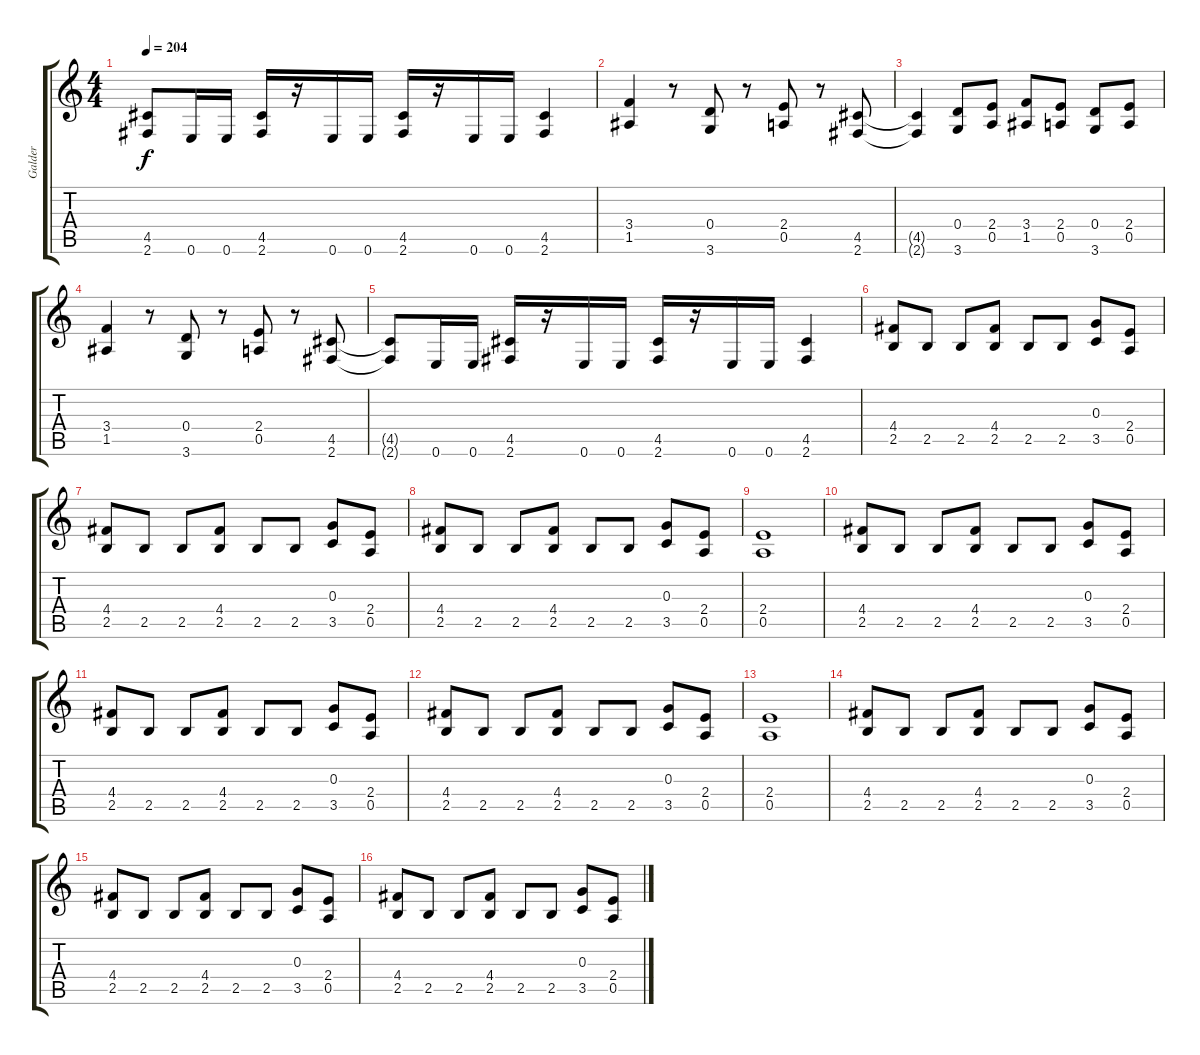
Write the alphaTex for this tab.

\track ("Galder" "Galder") {instrument overdrivenguitar}
\staff {score tabs}
\tuning (E4 B3 G3 D3 A2 E2) {hide}
\ts (4 4)
\tempo 204
\clef g2
\ks c
(4.5{t} 2.6{t}).8{dy f} 0.6.16 0.6.16 (4.5 2.6).16 r.16 0.6.16 0.6.16 (4.5 2.6).16 r.16 0.6.16 0.6.16 (4.5 2.6).4 |
(3.4 1.5).4 r.8 (0.4 3.6).8 r.8 (2.4 0.5).8 r.8 (4.5 2.6).8 |
(4.5{t} 2.6{t}).4 (0.4 3.6).8 (2.4 0.5).8 (3.4 1.5).8 (2.4 0.5).8 (0.4 3.6).8 (2.4 0.5).8 |
(3.4 1.5).4 r.8 (0.4 3.6).8 r.8 (2.4 0.5).8 r.8 (4.5 2.6).8 |
(4.5{t} 2.6{t}).8 0.6.16 0.6.16 (4.5 2.6).16 r.16 0.6.16 0.6.16 (4.5 2.6).16 r.16 0.6.16 0.6.16 (4.5 2.6).4 |
(4.4 2.5).8 2.5.8 2.5.8 (4.4 2.5).8 2.5.8 2.5.8 (0.3 3.5).8 (2.4 0.5).8 |
(4.4 2.5).8 2.5.8 2.5.8 (4.4 2.5).8 2.5.8 2.5.8 (0.3 3.5).8 (2.4 0.5).8 |
(4.4 2.5).8 2.5.8 2.5.8 (4.4 2.5).8 2.5.8 2.5.8 (0.3 3.5).8 (2.4 0.5).8 |
(2.4 0.5).1 |
(4.4 2.5).8 2.5.8 2.5.8 (4.4 2.5).8 2.5.8 2.5.8 (0.3 3.5).8 (2.4 0.5).8 |
(4.4 2.5).8 2.5.8 2.5.8 (4.4 2.5).8 2.5.8 2.5.8 (0.3 3.5).8 (2.4 0.5).8 |
(4.4 2.5).8 2.5.8 2.5.8 (4.4 2.5).8 2.5.8 2.5.8 (0.3 3.5).8 (2.4 0.5).8 |
(2.4 0.5).1 |
(4.4 2.5).8 2.5.8 2.5.8 (4.4 2.5).8 2.5.8 2.5.8 (0.3 3.5).8 (2.4 0.5).8 |
(4.4 2.5).8 2.5.8 2.5.8 (4.4 2.5).8 2.5.8 2.5.8 (0.3 3.5).8 (2.4 0.5).8 |
(4.4 2.5).8 2.5.8 2.5.8 (4.4 2.5).8 2.5.8 2.5.8 (0.3 3.5).8 (2.4 0.5).8
